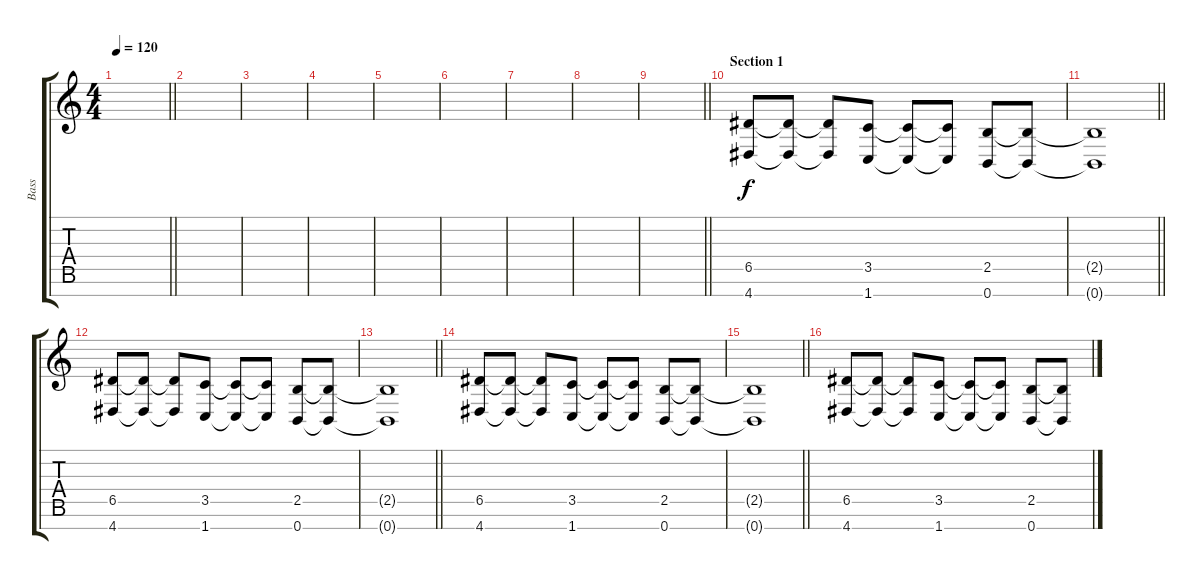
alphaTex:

\track ("Bass" "Bass") {instrument electricbasspick}
\staff {score tabs}
\tuning (E4 B3 G3 D3 A2 E2 B1) {hide}
\ts (4 4)
\tempo 120
\clef g2
\barLineRight lightlight
\ks c
|
|
|
|
|
|
|
|
\barLineRight lightlight
|
\section ("" "Section 1")
(6.5 4.7).8 (6.5{t} 4.7{t}).8 (6.5{t} 4.7{t}).8 (3.5 1.7).8 (3.5{t} 1.7{t}).8 (3.5{t} 1.7{t}).8 (2.5 0.7).8 (2.5{t} 0.7{t}).8 |
\barLineRight lightlight
(2.5{t} 0.7{t}).1 |
(6.5 4.7).8 (6.5{t} 4.7{t}).8 (6.5{t} 4.7{t}).8 (3.5 1.7).8 (3.5{t} 1.7{t}).8 (3.5{t} 1.7{t}).8 (2.5 0.7).8 (2.5{t} 0.7{t}).8 |
\barLineRight lightlight
(2.5{t} 0.7{t}).1 |
(6.5 4.7).8 (6.5{t} 4.7{t}).8 (6.5{t} 4.7{t}).8 (3.5 1.7).8 (3.5{t} 1.7{t}).8 (3.5{t} 1.7{t}).8 (2.5 0.7).8 (2.5{t} 0.7{t}).8 |
\barLineRight lightlight
(2.5{t} 0.7{t}).1 |
(6.5 4.7).8 (6.5{t} 4.7{t}).8 (6.5{t} 4.7{t}).8 (3.5 1.7).8 (3.5{t} 1.7{t}).8 (3.5{t} 1.7{t}).8 (2.5 0.7).8 (2.5{t} 0.7{t}).8
